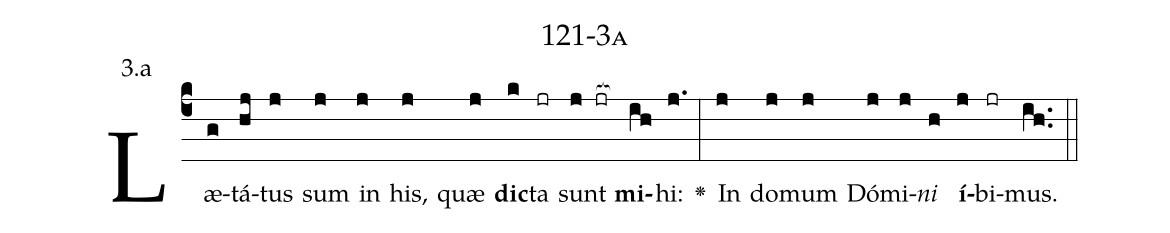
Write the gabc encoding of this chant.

name: 121-3a;
annotation: 3.a;
%%
(c4)Læ(g)tá(hj)tus(j) sum(j) in(j) his,(j) quæ(j) <b>dic</b>(k)ta(jr) sunt(j jr[ocb:1{]) <b>mi</b>(ih[ocb:0}])hi:(j.) <v>\greheightstar</v>(:) In(j) do(j)mum(j) Dó(j)mi(j)<i>ni</i>(h) <b>í</b>(j)bi(jr)mus.(ih..) (::)


%E(j) u(j) o(j) u(h) a(j) e.(ih..) (::)
